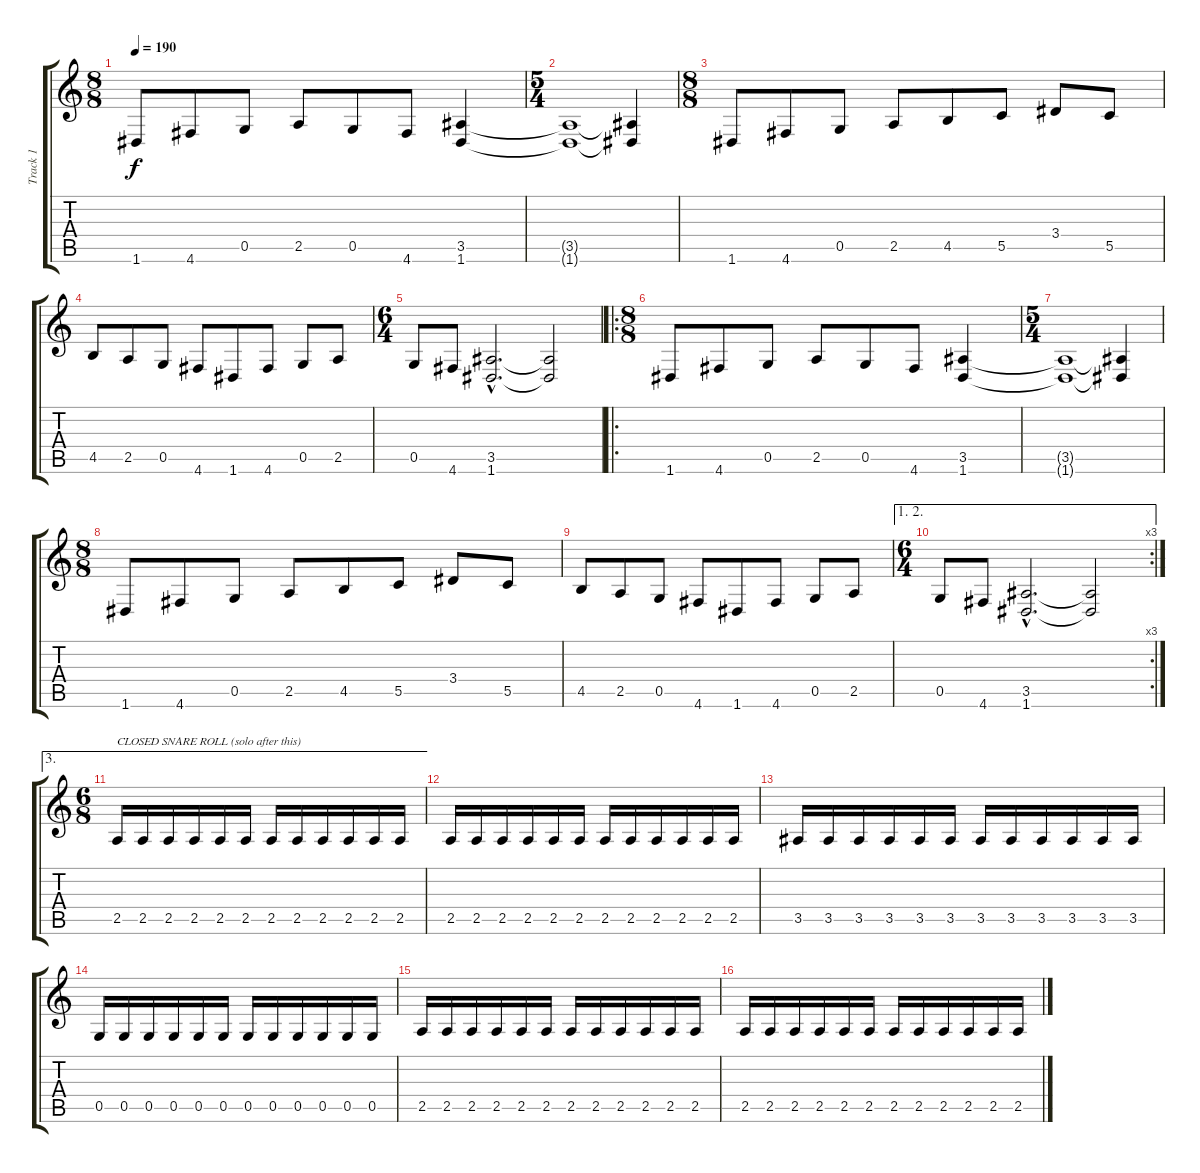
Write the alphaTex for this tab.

\track ("Track 1" "Track 1") {instrument distortionguitar}
\staff {score tabs}
\tuning (D4 A3 F3 C3 G2 D2) {hide}
\ts (8 8)
\tempo 190
\clef g2
\ks c
1.6.8{dy f} 4.6.8 0.5.8 2.5.8 0.5.8 4.6.8 (3.5 1.6).4 |
\ts (5 4)
(3.5{t} 1.6{t}).1 (3.5{t} 1.6{t}).4 |
\ts (8 8)
1.6.8 4.6.8 0.5.8 2.5.8 4.5.8 5.5.8 3.4.8 5.5.8 |
4.5.8 2.5.8 0.5.8 4.6.8 1.6.8 4.6.8 0.5.8 2.5.8 |
\ts (6 4)
0.5.8 4.6.8 (3.5{hac} 1.6{hac}).2{d} (3.5{t} 1.6{t}).2 |
\ro
\ts (8 8)
1.6.8 4.6.8 0.5.8 2.5.8 0.5.8 4.6.8 (3.5 1.6).4 |
\ts (5 4)
(3.5{t} 1.6{t}).1 (3.5{t} 1.6{t}).4 |
\ts (8 8)
1.6.8 4.6.8 0.5.8 2.5.8 4.5.8 5.5.8 3.4.8 5.5.8 |
4.5.8 2.5.8 0.5.8 4.6.8 1.6.8 4.6.8 0.5.8 2.5.8 |
\ae (1 2)
\rc 3
\ts (6 4)
0.5.8 4.6.8 (3.5{hac} 1.6{hac}).2{d} (3.5{t} 1.6{t}).2 |
\ae 3
\ts (6 8)
2.5.16{txt "CLOSED SNARE ROLL (solo after this)"} 2.5.16 2.5.16 2.5.16 2.5.16 2.5.16 2.5.16 2.5.16 2.5.16 2.5.16 2.5.16 2.5.16 |
2.5.16 2.5.16 2.5.16 2.5.16 2.5.16 2.5.16 2.5.16 2.5.16 2.5.16 2.5.16 2.5.16 2.5.16 |
3.5.16 3.5.16 3.5.16 3.5.16 3.5.16 3.5.16 3.5.16 3.5.16 3.5.16 3.5.16 3.5.16 3.5.16 |
0.5.16 0.5.16 0.5.16 0.5.16 0.5.16 0.5.16 0.5.16 0.5.16 0.5.16 0.5.16 0.5.16 0.5.16 |
2.5.16 2.5.16 2.5.16 2.5.16 2.5.16 2.5.16 2.5.16 2.5.16 2.5.16 2.5.16 2.5.16 2.5.16 |
2.5.16 2.5.16 2.5.16 2.5.16 2.5.16 2.5.16 2.5.16 2.5.16 2.5.16 2.5.16 2.5.16 2.5.16
